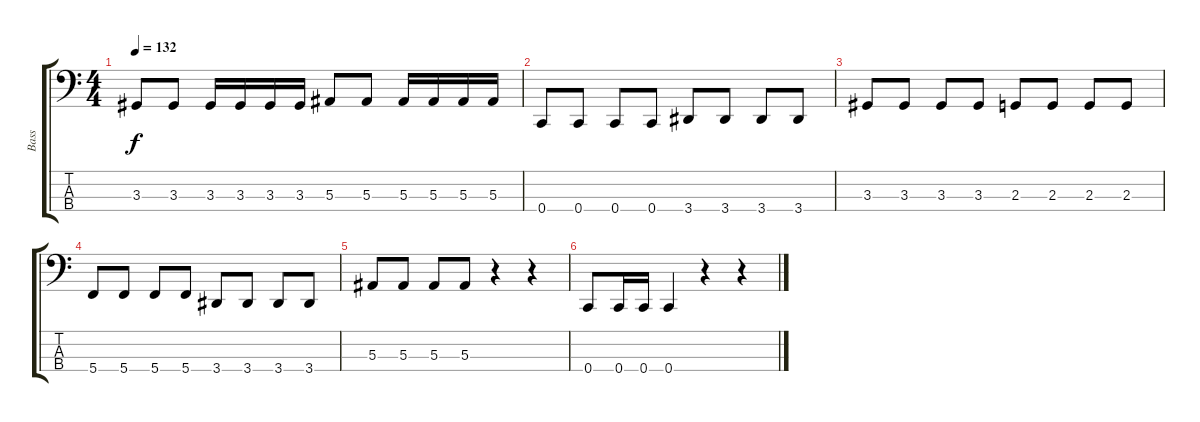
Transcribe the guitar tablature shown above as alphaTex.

\track ("Bass" "Bass") {instrument electricbasspick}
\staff {score tabs}
\tuning (Eb2 Bb1 F1 C1) {hide}
\ts (4 4)
\tempo 132
\clef f4
\ks c
3.3.8{dy f} 3.3.8 3.3.16 3.3.16 3.3.16 3.3.16 5.3.8 5.3.8 5.3.16 5.3.16 5.3.16 5.3.16 |
0.4.8 0.4.8 0.4.8 0.4.8 3.4.8 3.4.8 3.4.8 3.4.8 |
3.3.8 3.3.8 3.3.8 3.3.8 2.3.8 2.3.8 2.3.8 2.3.8 |
5.4.8 5.4.8 5.4.8 5.4.8 3.4.8 3.4.8 3.4.8 3.4.8 |
5.3.8 5.3.8 5.3.8 5.3.8 r.4 r.4 |
0.4.8 0.4.16 0.4.16 0.4.4 r.4 r.4
